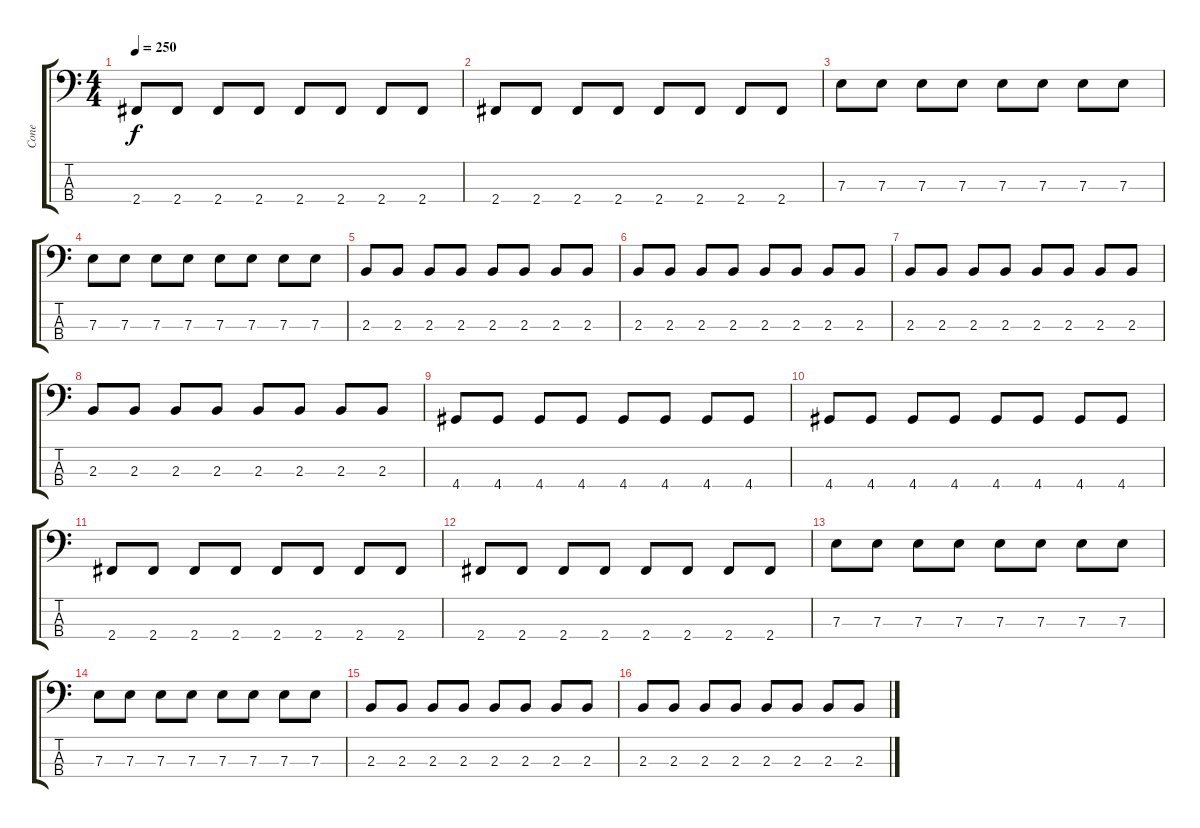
\track ("Cone" "Cone") {instrument electricbasspick}
\staff {score tabs}
\tuning (G2 D2 A1 E1) {hide}
\ts (4 4)
\tempo 250
\clef f4
\ks c
2.4.8{dy f} 2.4.8 2.4.8 2.4.8 2.4.8 2.4.8 2.4.8 2.4.8 |
2.4.8 2.4.8 2.4.8 2.4.8 2.4.8 2.4.8 2.4.8 2.4.8 |
7.3.8 7.3.8 7.3.8 7.3.8 7.3.8 7.3.8 7.3.8 7.3.8 |
7.3.8 7.3.8 7.3.8 7.3.8 7.3.8 7.3.8 7.3.8 7.3.8 |
2.3.8 2.3.8 2.3.8 2.3.8 2.3.8 2.3.8 2.3.8 2.3.8 |
2.3.8 2.3.8 2.3.8 2.3.8 2.3.8 2.3.8 2.3.8 2.3.8 |
2.3.8 2.3.8 2.3.8 2.3.8 2.3.8 2.3.8 2.3.8 2.3.8 |
2.3.8 2.3.8 2.3.8 2.3.8 2.3.8 2.3.8 2.3.8 2.3.8 |
4.4.8 4.4.8 4.4.8 4.4.8 4.4.8 4.4.8 4.4.8 4.4.8 |
4.4.8 4.4.8 4.4.8 4.4.8 4.4.8 4.4.8 4.4.8 4.4.8 |
2.4.8 2.4.8 2.4.8 2.4.8 2.4.8 2.4.8 2.4.8 2.4.8 |
2.4.8 2.4.8 2.4.8 2.4.8 2.4.8 2.4.8 2.4.8 2.4.8 |
7.3.8 7.3.8 7.3.8 7.3.8 7.3.8 7.3.8 7.3.8 7.3.8 |
7.3.8 7.3.8 7.3.8 7.3.8 7.3.8 7.3.8 7.3.8 7.3.8 |
2.3.8 2.3.8 2.3.8 2.3.8 2.3.8 2.3.8 2.3.8 2.3.8 |
2.3.8 2.3.8 2.3.8 2.3.8 2.3.8 2.3.8 2.3.8 2.3.8
